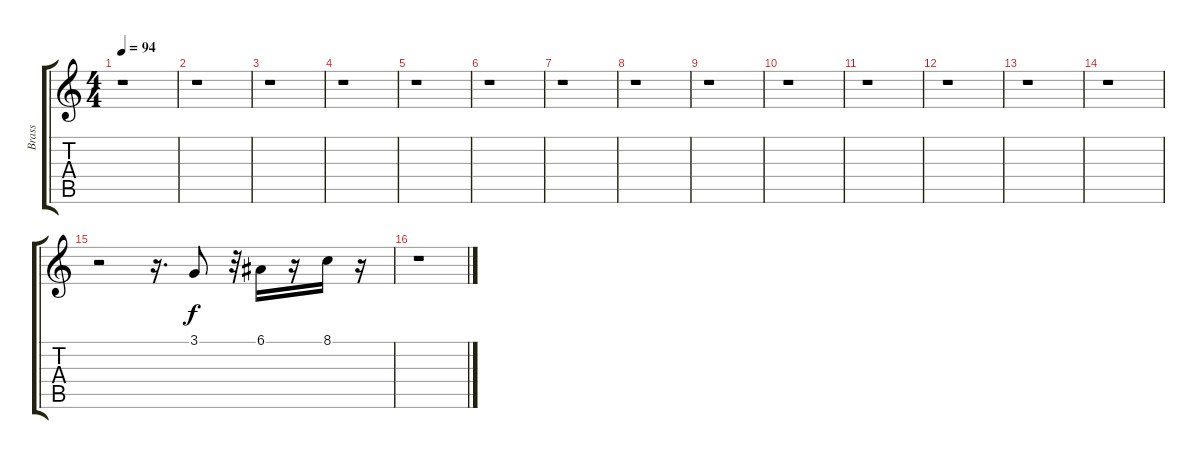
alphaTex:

\track ("Brass" "Brass") {instrument brasssection}
\staff {score tabs}
\tuning (E4 B3 G3 D3 A2 E2) {hide}
\ts (4 4)
\tempo 94
\clef g2
\ks c
r.1{dy f} |
r.1 |
r.1 |
r.1 |
r.1 |
r.1 |
r.1 |
r.1 |
r.1 |
r.1 |
r.1 |
r.1 |
r.1 |
r.1 |
r.2 r.16{d} 3.1.8 r.32 6.1.16 r.16 8.1.16 r.16 |
r.1
